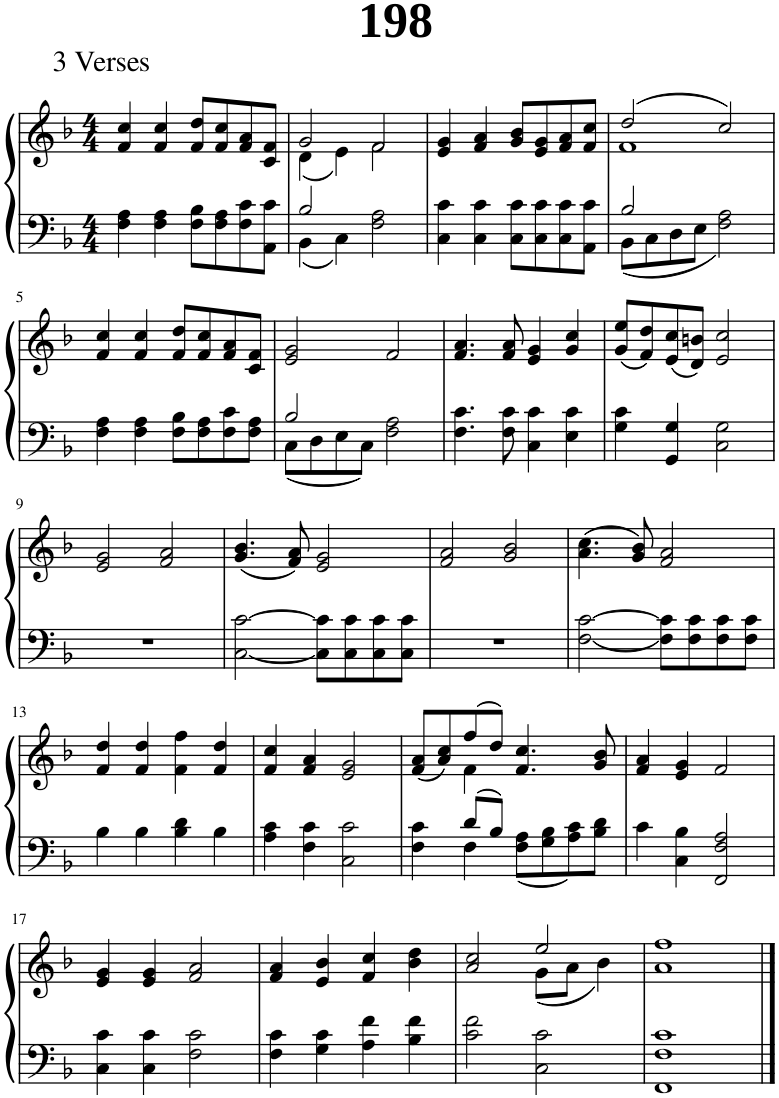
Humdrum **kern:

**kern	**kern
*part1	*part1
*staff2	*staff1
*I"Piano	*
*I'Pno.	*
*clefF4	*clefG2
*k[b-]	*k[b-]
*M4/4	*M4/4
=1	=1
4F\ 4A\	4f/ 4cc/
4F\ 4A\	4f/ 4cc/
8F\ 8B-\L	8f/ 8dd/L
8F\ 8A\	8f/ 8cc/
8F\ 8c\	8f/ 8a/
8AA\ 8c\J	8c/ 8f/J
=2	=2
*^	*^
2B-/	4BB-\	2g/	(4d\
.	4C\	.	4e\)
2ryy	2F\ 2A\	2f/	2f\
*v	*v	*	*
*	*v	*v
=3	=3
4C\ 4c\	4e/ 4g/
4C\ 4c\	4f/ 4a/
8C\ 8c\L	8g/ 8b-/L
8C\ 8c\	8e/ 8g/
8C\ 8c\	8f/ 8a/
8AA\ 8c\J	8f/ 8cc/J
=4	=4
*^	*^
2B-/	8BB-\L	(2dd/	1f
.	8C\	.	.
.	8D\	.	.
.	8E\J	.	.
2ryy	2F\ 2A\	2cc/)	.
*v	*v	*	*
*	*v	*v
!!LO:LB:g=z
=5	=5
4F\ 4A\	4f/ 4cc/
4F\ 4A\	4f/ 4cc/
8F\ 8B-\L	8f/ 8dd/L
8F\ 8A\	8f/ 8cc/
8F\ 8c\	8f/ 8a/
8F\ 8A\J	8c/ 8f/J
=6	=6
*^	*
2B-/	8C\L	2e/ 2g/
.	8D\	.
.	8E\	.
.	8C\J	.
2ryy	2F\ 2A\	2f/
*v	*v	*
=7	=7
4.F\ 4.c\	4.f/ 4.a/
8F\ 8c\	8f/ 8a/
4C\ 4c\	4e/ 4g/
4E\ 4c\	4g/ 4cc/
=8	=8
4G\ 4c\	(8g/ 8ee/L
.	8f/ 8dd/)
4GG/ 4G/	(8e/ 8cc/
.	8d/ 8bn/J)
2C\ 2G\	2e/ 2cc/
!!LO:LB:g=z
=9	=9
1r	2e/ 2g/
.	2f/ 2a/
=10	=10
[2C\ [2c\	(4.g/ 4.b-/
.	8f/ 8a/)
8C\] 8c\]L	2e/ 2g/
8C\ 8c\	.
8C\ 8c\	.
8C\ 8c\J	.
=11	=11
1r	2f/ 2a/
.	2g/ 2b-/
=12	=12
[2F\ [2c\	(4.a\ 4.cc\
.	8g/ 8b-/)
8F\] 8c\]L	2f/ 2a/
8F\ 8c\	.
8F\ 8c\	.
8F\ 8c\J	.
!!LO:LB:g=z
=13	=13
4B-\	4f/ 4dd/
4B-\	4f/ 4dd/
4B-\ 4d\	4f\ 4ff\
4B-\	4f/ 4dd/
=14	=14
4A\ 4c\	4f/ 4cc/
4F\ 4c\	4f/ 4a/
2C\ 2c\	2e/ 2g/
=15	=15
*^	*^
4ryy	4F\ 4c\	(8f/ 8a/L	4ryy
.	.	8a/ 8cc/)	.
8d/L	4F\	(8ff/	4f\
8B-/J	.	8dd/J)	.
2ryy	8F\ 8A\L	4.f/ 4.cc/	2ryy
.	8G\ 8B-\	.	.
.	8A\ 8c\	.	.
.	8B-\ 8d\J	8g/ 8b-/	.
*v	*v	*	*
*	*v	*v
=16	=16
4c\	4f/ 4a/
4C\ 4B-\	4e/ 4g/
2FF/ 2F/ 2A/	2f/
!!LO:LB:g=z
=17	=17
4C\ 4c\	4e/ 4g/
4C\ 4c\	4e/ 4g/
2F\ 2c\	2f/ 2a/
=18	=18
4F\ 4c\	4f/ 4a/
4G\ 4c\	4e/ 4b-/
4A\ 4f\	4f/ 4cc/
4B-\ 4f\	4b-\ 4dd\
=19	=19
*	*^
2c\ 2f\	2a/ 2cc/	2ryy
2C\ 2c\	2ee/	(8g\L
.	.	8a\J
.	.	4b-\)
*	*v	*v
=20	=20
1FF 1F 1c	1a 1ff
==	==
*-	*-
